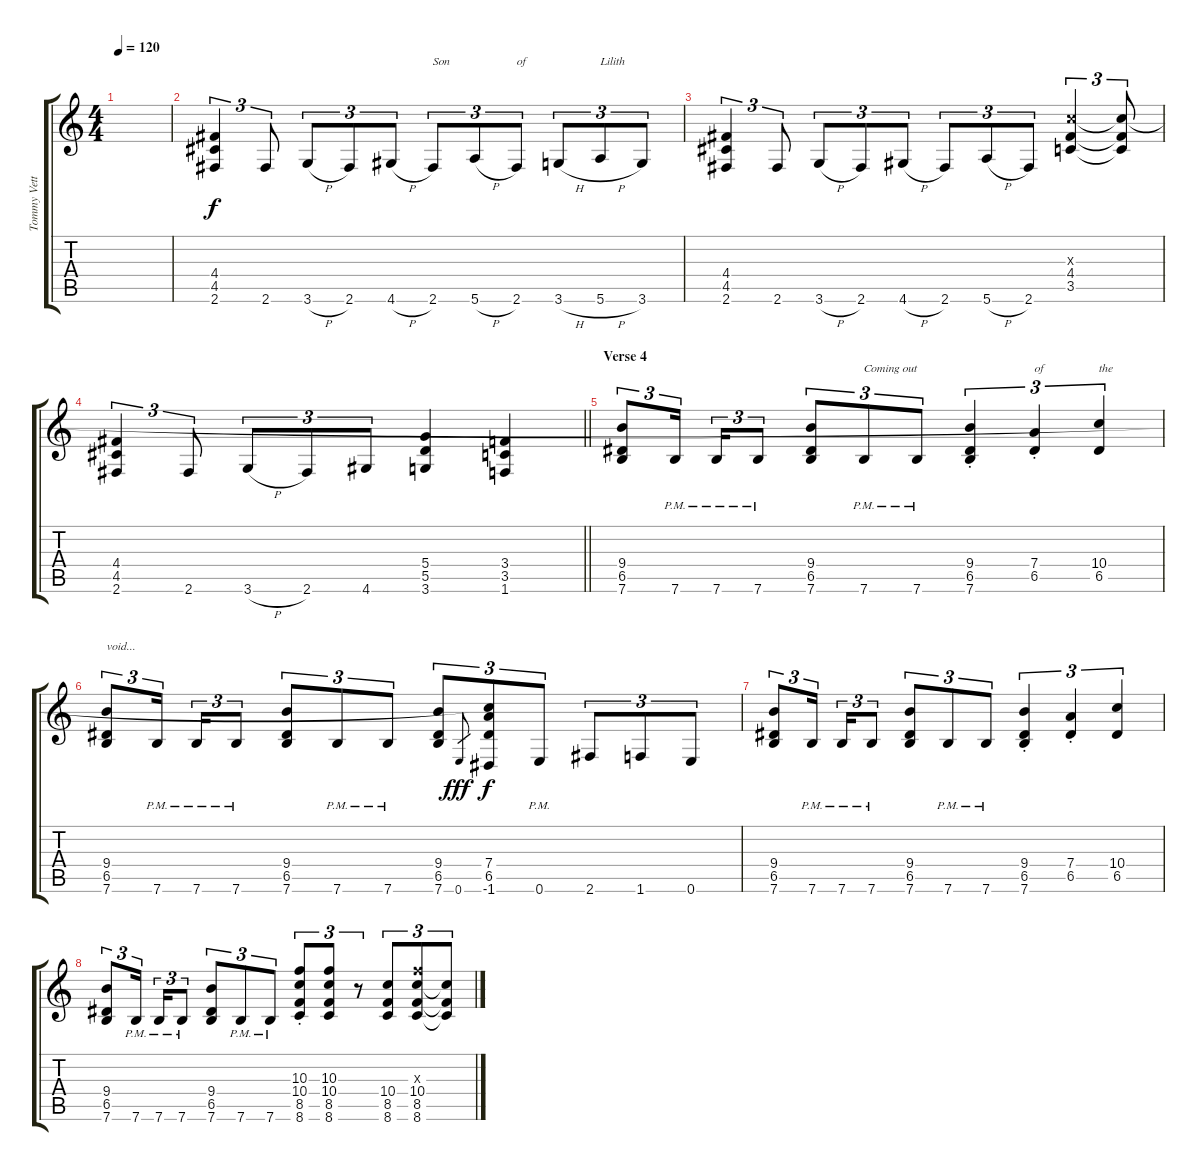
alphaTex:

\track ("Tommy Vetterli 2" "Tommy Vett") {instrument overdrivenguitar}
\staff {score tabs}
\tuning (E4 B3 G3 D3 A2 E2) {hide}
\ts (4 4)
\tempo 120
\clef g2
\ks c
|
(4.4 4.5 2.6).4{tu (3 2)} 2.6.8{tu (3 2)} 3.6{h}.8{tu (3 2)} 2.6.8{tu (3 2)} 4.6{h}.8{tu (3 2)} 2.6.8{tu (3 2) txt "Son"} 5.6{h}.8{tu (3 2)} 2.6.8{tu (3 2) txt "of"} 3.6{h}.8{tu (3 2)} 5.6{h}.8{tu (3 2) txt "Lilith"} 3.6.8{tu (3 2)} |
(4.4 4.5 2.6).4{tu (3 2)} 2.6.8{tu (3 2)} 3.6{h}.8{tu (3 2)} 2.6.8{tu (3 2)} 4.6{h}.8{tu (3 2)} 2.6.8{tu (3 2)} 5.6{h}.8{tu (3 2)} 2.6.8{tu (3 2)} (5.3{x} 4.4 3.5).4{tu (3 2)} (5.3{t} 4.4{t} 3.5{t}).8{tu (3 2)} |
\barLineRight lightlight
(4.4 4.5 2.6).4{tu (3 2)} 2.6.8{tu (3 2)} 3.6{h}.8{tu (3 2)} 2.6.8{tu (3 2)} 4.6.8{tu (3 2)} (5.4 5.5 3.6).4 (3.4 3.5 1.6).4 |
\section ("" "Verse 4")
(9.4 6.5 7.6).8{tu (3 2)} 7.6{pm}.16{tu (3 2) beam splitsecondary} 7.6{pm}.16{tu (3 2)} 7.6{pm}.8{tu (3 2)} (9.4 6.5 7.6).8{tu (3 2)} 7.6{pm}.8{tu (3 2) txt "Coming out"} 7.6{pm}.8{tu (3 2)} (9.4{st} 6.5{st} 7.6{st}).4{tu (3 2)} (7.4{st} 6.5{st}).4{tu (3 2) txt "of"} (10.4 6.5).4{tu (3 2) txt "the"} |
(9.4 6.5 7.6).8{tu (3 2) txt "void..."} 7.6{pm}.16{tu (3 2) beam splitsecondary} 7.6{pm}.16{tu (3 2)} 7.6{pm}.8{tu (3 2)} (9.4 6.5 7.6).8{tu (3 2)} 7.6{pm}.8{tu (3 2)} 7.6{pm}.8{tu (3 2)} (9.4 6.5 7.6).8{tu (3 2)} 0.6.8{gr dy fff} (5.3{t} 7.4 6.5 -1.6).8{tu (3 2) dy f} 0.6{pm}.8{tu (3 2)} 2.6.8{tu (3 2)} 1.6.8{tu (3 2)} 0.6.8{tu (3 2)} |
(9.4 6.5 7.6).8{tu (3 2)} 7.6{pm}.16{tu (3 2) beam splitsecondary} 7.6{pm}.16{tu (3 2)} 7.6{pm}.8{tu (3 2)} (9.4 6.5 7.6).8{tu (3 2)} 7.6{pm}.8{tu (3 2)} 7.6{pm}.8{tu (3 2)} (9.4{st} 6.5{st} 7.6{st}).4{tu (3 2)} (7.4{st} 6.5{st}).4{tu (3 2)} (10.4 6.5).4{tu (3 2)} |
(9.4 6.5 7.6).8{tu (3 2)} 7.6{pm}.16{tu (3 2) beam splitsecondary} 7.6{pm}.16{tu (3 2)} 7.6{pm}.8{tu (3 2)} (9.4 6.5 7.6).8{tu (3 2)} 7.6{pm}.8{tu (3 2)} 7.6{pm}.8{tu (3 2)} (10.3{st} 10.4{st} 8.5{st} 8.6{st}).8{tu (3 2)} (10.3 10.4 8.5 8.6).8{tu (3 2)} r.8{tu (3 2)} (10.4 8.5 8.6).8{tu (3 2)} (10.3{x} 10.4 8.5 8.6).8{tu (3 2)} (10.4{t} 8.5{t} 8.6{t}).8{tu (3 2)}
